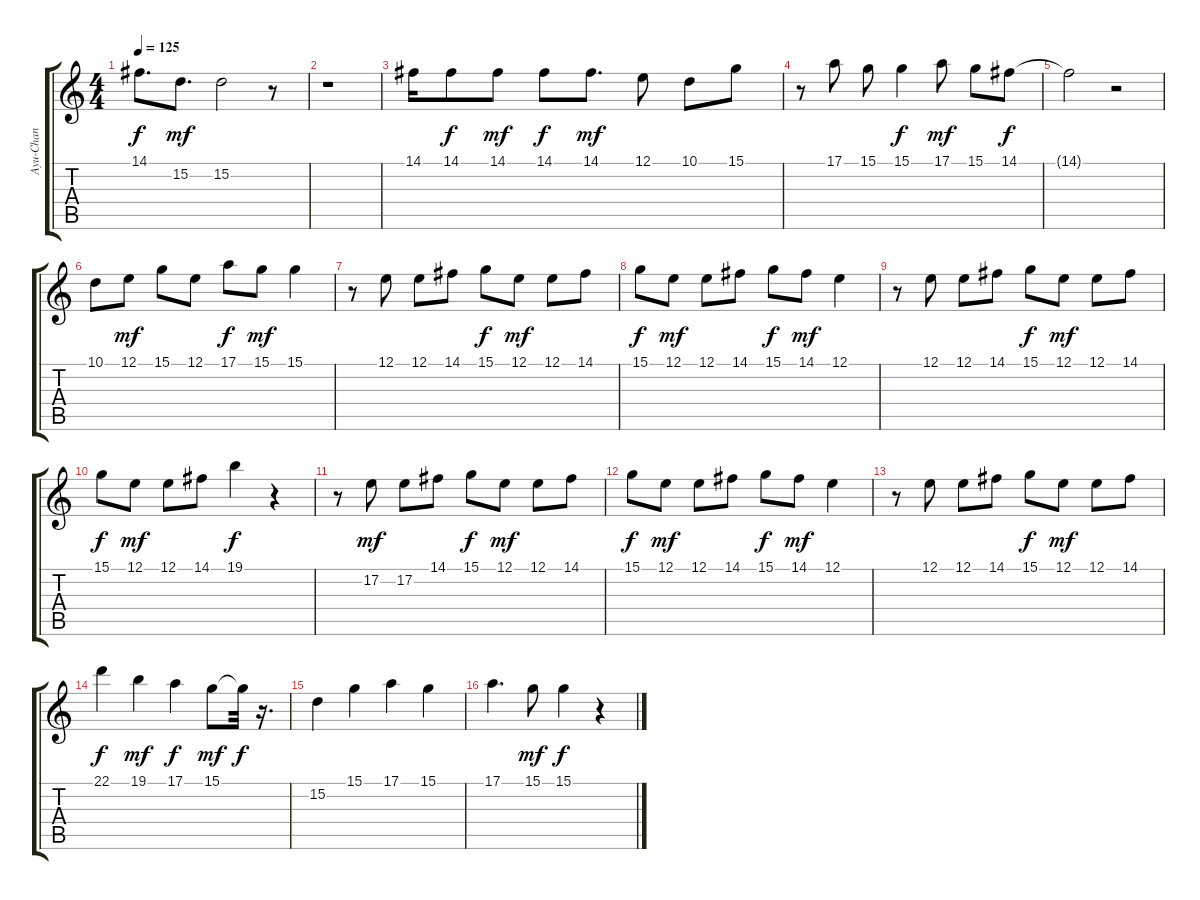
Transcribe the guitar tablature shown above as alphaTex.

\track ("Ayu-Chan" "Ayu-Chan") {instrument englishhorn}
\staff {score tabs}
\tuning (E4 B3 G3 D3 A2 E2) {hide}
\ts (4 4)
\tempo 125
\clef g2
\ks c
14.1.8{d dy f} 15.2.8{d dy mf} 15.2.2 r.8 |
r.1 |
14.1.16 14.1.8{dy f} 14.1.8{dy mf} 14.1.8{dy f} 14.1.8{d dy mf} 12.1.8 10.1.8 15.1.8 |
r.8 17.1.8 15.1.8 15.1.4{dy f} 17.1.8{dy mf} 15.1.8 14.1.8{dy f} |
14.1{t}.2 r.2 |
10.1.8 12.1.8{dy mf} 15.1.8 12.1.8 17.1.8{dy f} 15.1.8{dy mf} 15.1.4 |
r.8 12.1.8 12.1.8 14.1.8 15.1.8{dy f} 12.1.8{dy mf} 12.1.8 14.1.8 |
15.1.8{dy f} 12.1.8{dy mf} 12.1.8 14.1.8 15.1.8{dy f} 14.1.8{dy mf} 12.1.4 |
r.8 12.1.8 12.1.8 14.1.8 15.1.8{dy f} 12.1.8{dy mf} 12.1.8 14.1.8 |
15.1.8{dy f} 12.1.8{dy mf} 12.1.8 14.1.8 19.1.4{dy f} r.4 |
r.8 17.2.8{dy mf} 17.2.8 14.1.8 15.1.8{dy f} 12.1.8{dy mf} 12.1.8 14.1.8 |
15.1.8{dy f} 12.1.8{dy mf} 12.1.8 14.1.8 15.1.8{dy f} 14.1.8{dy mf} 12.1.4 |
r.8 12.1.8 12.1.8 14.1.8 15.1.8{dy f} 12.1.8{dy mf} 12.1.8 14.1.8 |
22.1.4{dy f} 19.1.4{dy mf} 17.1.4{dy f} 15.1.8{dy mf} 15.1{t}.32{dy f} r.16{d} |
15.2.4 15.1.4 17.1.4 15.1.4 |
17.1.4{d} 15.1.8{dy mf} 15.1.4{dy f} r.4
